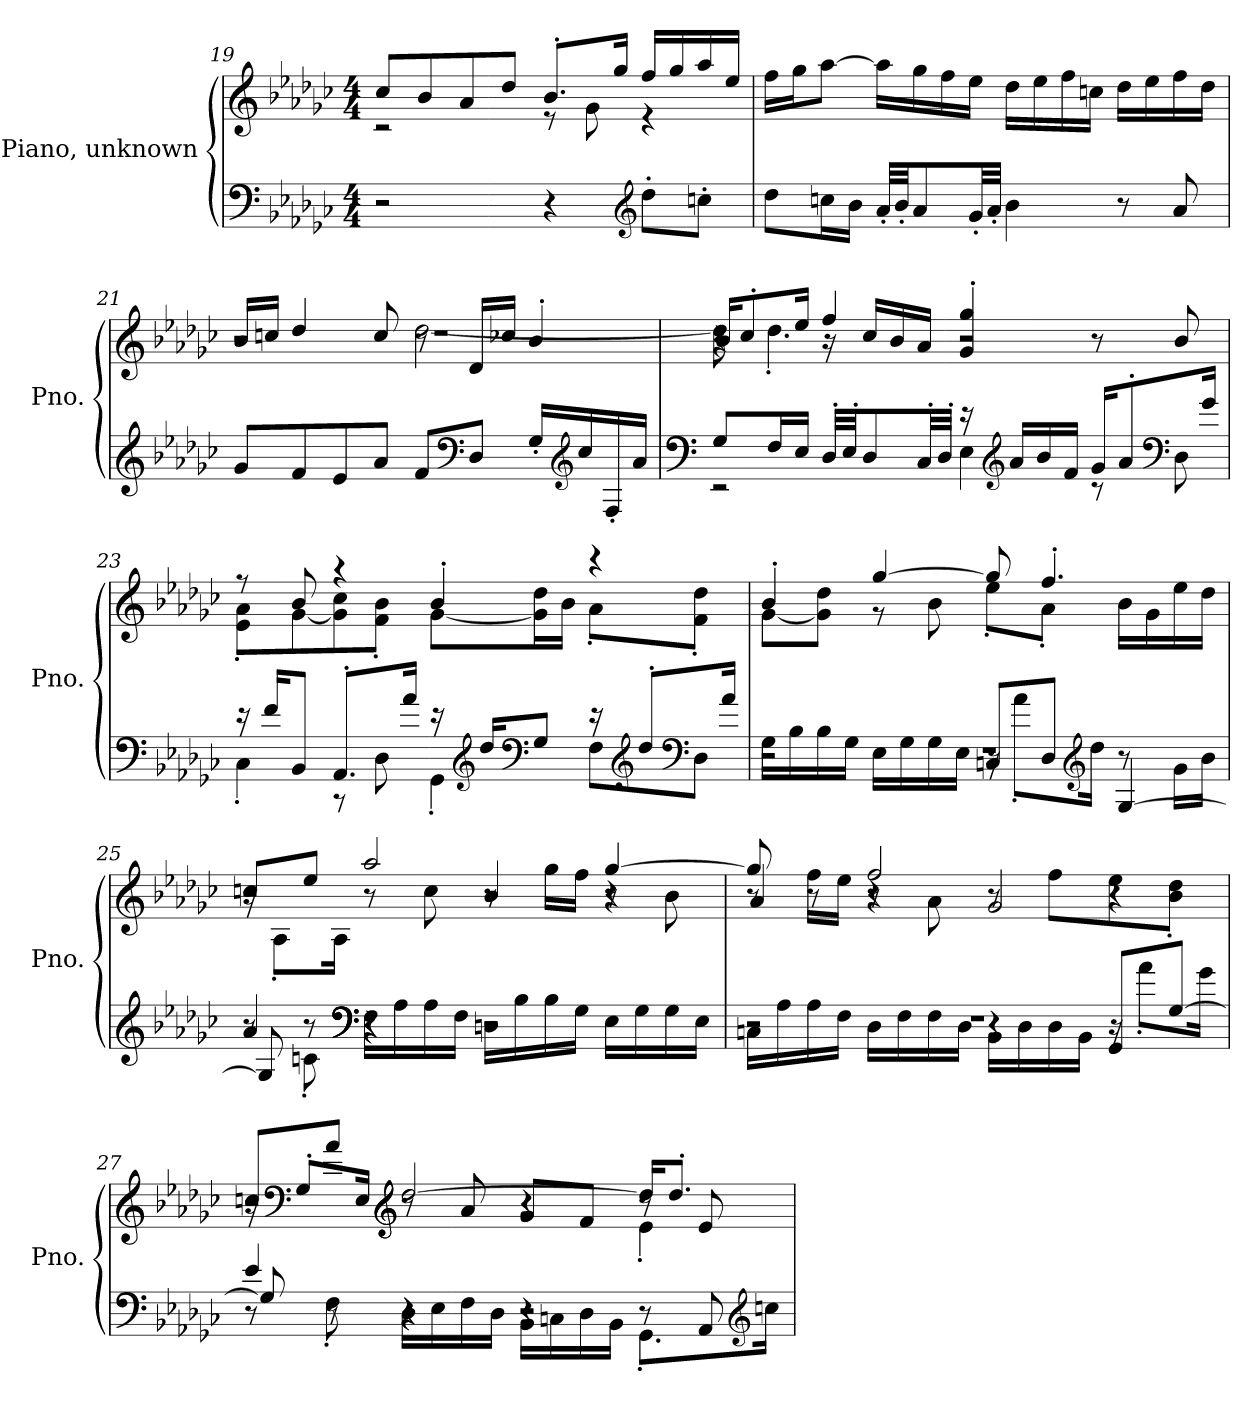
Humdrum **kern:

**kern	**kern
*part1	*part1
*staff2	*staff1
*I"Piano, unknown	*
*I'Pno.	*
!!LO:LB:g=z
*clefF4	*clefG2
*k[b-e-a-d-g-c-]	*k[b-e-a-d-g-c-]
*M4/4	*M4/4
=19	=19
*	*^
2r	8cc-/L	2r
.	8b-/	.
.	8a-/	.
.	8dd-/J	.
4r	8.b-'/L	8r
.	.	8g-\
.	16gg-/Jk	.
*clefG2	*	*
8dd-'\L	16ff/LL	4r
.	16gg-/	.
8ccn'\J	16aa-/	.
.	16ee-/JJ	.
*	*v	*v
=20	=20
8dd-\L	16ff\LL
.	16gg-\J
16ccn\L	[8aa-\J
16b-\JJ	.
32a-'/LLL	16aa-\LL]
32b-'/JJ	.
8a-/	16gg-\
.	16ff\
32g-'/LL	16ee-\JJ
32a-'/JJJ	.
4b-\	16dd-\LL
.	16ee-\
.	16ff\
.	16ccn\JJ
8r	16dd-\LL
.	16ee-\
8a-/	16ff\
.	16dd-\JJ
!!LO:LB:g=z
=21	=21
*	*^
*	*	*^
8g-/L	1r	2r	16b-/LL
.	.	.	16ccn/JJ
8f/	.	.	4dd-/
8e-/	.	.	.
8a-/J	.	.	8cc/
8f/L	.	[2dd-\	8r
*clefF4	*	*	*
8D-/J	.	.	16d-/LL
.	.	.	16cc-X/JJ
16G-'/LL	.	.	4b-'/
*clefG2	*	*	*
16cc-/	.	.	.
16F'/	.	.	.
16a-/JJ	.	.	.
=22	=22	=22	=22
*clefF4	*	*	*
*^	*	*	*
8G-/L	2r	4r	8dd-\]	16b-/KL
.	.	.	.	8cc-'/
16F/L	.	.	4.dd-'\	.
16E-/JJ	.	.	.	16ee-/Jk
32D-'/LLL	.	4ff/	.	16r
32E-'/JJ	.	.	.	.
8D-/	.	.	.	16cc-/LL
.	.	.	.	16b-/
32C-'/LL	.	.	.	16a-/JJ
32D-'/JJJ	.	.	.	.
16r	4E-\	2r	2r	4g-/' 4gg-/'
*clefG2	*	*	*	*
16a-/LL	.	.	.	.
16b-/	.	.	.	.
16f/JJ	.	.	.	.
16g-/KL	8r	.	.	8r
8a-'/	.	.	.	.
*clefF4	*	*	*	*
.	8D-\	.	.	8b-/
16g-/Jk	.	.	.	.
*	*	*	*v	*v
!!LO:PB:g=z
=23	=23	=23	=23
16r	4C-'\	8r	8e-\' 8a-\'L
16f/KL	.	.	.
8BB-/J	.	8b-/	[8g-\
8.AA-'/L	8r	4r	8g-\] 8cc-\
.	8D-\	.	8f\' 8b-\'J
16a-/Jk	.	.	.
16r	4GG-'\	4b-'/	[8g-\L
*clefG2	*	*	*
16dd-/KL	.	.	.
*clefF4	*	*	*
8G-/J	.	.	16g-\] 16dd-\L
.	.	.	16b-\JJ
16r	8F\L	4r	8a-'\L
*clefG2	*	*	*
8dd-'/L	.	.	.
*clefF4	*	*	*
.	8D-\J	.	8f\' 8dd-\'J
16a-/Jk	.	.	.
=24	=24	=24	=24
*	*^	*	*
1r	16G-\LL	2r	4b-'/	[8g-\L
.	16B-\	.	.	.
.	16B-\	.	.	8g-\] 8dd-\J
.	16G-\JJ	.	.	.
.	16E-\LL	.	[4gg-/	8r
.	16G-\	.	.	.
.	16G-\	.	.	8b-\
.	16E-\JJ	.	.	.
.	16r	8Cn/L	8gg-/]	8ee-'\L
.	8a-'\L	.	.	.
.	.	8D-/J	4.ff'/	8a-'\J
*clefG2	*	*	*	*
.	16dd-\Jk	.	.	.
.	8r	[4G-/	.	16b-\LL
.	.	.	.	16g-\
.	16g-\LL	.	.	16ee-\
.	16b-\JJ	.	.	16dd-\JJ
!!LO:LB:g=z
=25	=25	=25	=25	=25
*	*	*	*	*^
4a-/	8r	8G-/]	8ccn/L	16r	2r
.	.	.	.	8A-'\L	.
.	8cn'\	8r	8ee-/J	.	.
.	.	.	.	16A-\Jk	.
*clefF4	*	*	*	*	*
4r	16F\LL	4r	2aa-/	8r	.
.	16A-\	.	.	.	.
.	16A-\	.	.	8cc\	.
.	16F\JJ	.	.	.	.
2r	16Dn\LL	2r	.	8r	4b-/
.	16B-\	.	.	.	.
.	16B-\	.	.	16gg-\LL	.
.	16G-\JJ	.	.	16ff\JJ	.
.	16E-\LL	.	[4gg-/	8r	4r
.	16G-\	.	.	.	.
.	16G-\	.	.	8b-\	.
.	16E-\JJ	.	.	.	.
=26	=26	=26	=26	=26	=26
1r	16Cn\LL	2r	8gg-/]	8r	4a-/
.	16A-\	.	.	.	.
.	16A-\	.	8r	16ff\LL	.
.	16F\JJ	.	.	16ee-\JJ	.
.	16D-\LL	.	2ff/	8r	4r
.	16F\	.	.	.	.
.	16F\	.	.	8a-\	.
.	16D-\JJ	.	.	.	.
.	16BB-\LL	4r	.	8r	2g-/
.	16D-\	.	.	.	.
.	16D-\	.	.	8ff\L	.
.	16BB-\JJ	.	.	.	.
.	16r	8GG-/L	4r	8ee-\	.
.	8a-'\L	.	.	.	.
.	.	[8G-/J	.	8b-\' 8dd-\'J	.
.	16g-\Jk	.	.	.	.
!!LO:LB:g=z	!!	!!
=27	=27	=27	=27	=27	=27
4e-/	8r	8G-/]	8ccn/L	2r	16r
*	*	*	*clefF4	*	*
.	.	.	.	.	8G-'/L
.	8F'\	8r	8a-/J	.	.
.	.	.	.	.	16E-/Jk
*	*	*	*clefG2	*	*
4r	16D-\LL	4r	[2dd-/	.	8r
.	16E-\	.	.	.	.
.	16F\	.	.	.	8a-/
.	16D-\JJ	.	.	.	.
2r	16BB-\LL	4r	.	4r	8g-/L
.	16Cn\	.	.	.	.
.	16D-\	.	.	.	8f/J
.	16BB-\JJ	.	.	.	.
.	8.GG-'\L	8r	16dd-/KL]	4e-'\	8r
.	.	.	8.dd-'/J	.	.
.	.	8AA-/	.	.	8e-/
*clefG2	*	*	*	*	*
.	16ccn\Jk	.	.	.	.
*v	*v	*v	*	*	*
*	*v	*v	*v
=	=
*-	*-
